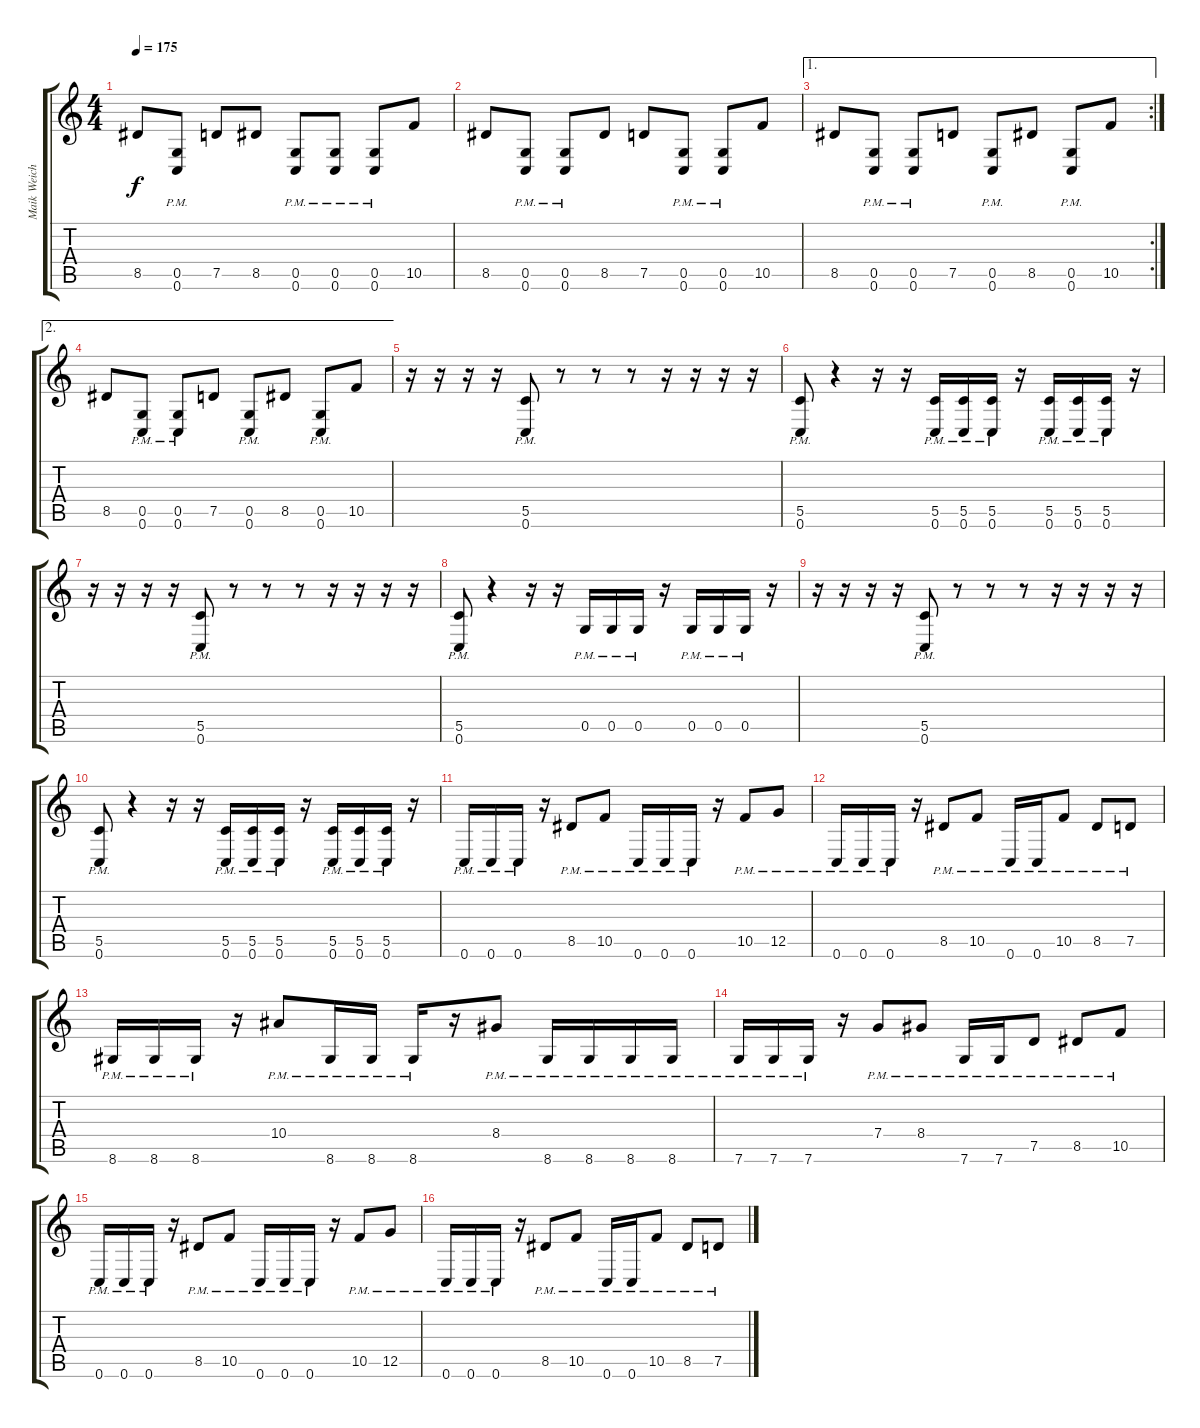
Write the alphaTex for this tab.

\track ("Maik Weichert" "Maik Weich") {instrument distortionguitar}
\staff {score tabs}
\tuning (D4 A3 F3 C3 G2 C2) {hide}
\ts (4 4)
\tempo 175
\clef g2
\ks c
8.5.8{dy f} (0.5{pm} 0.6{pm}).8 7.5.8 8.5.8 (0.5{pm} 0.6{pm}).8 (0.5{pm} 0.6{pm}).8 (0.5{pm} 0.6{pm}).8 10.5.8 |
8.5.8 (0.5{pm} 0.6{pm}).8 (0.5{pm} 0.6{pm}).8 8.5.8 7.5.8 (0.5{pm} 0.6{pm}).8 (0.5{pm} 0.6{pm}).8 10.5.8 |
\ae 1
\rc 2
8.5.8 (0.5{pm} 0.6{pm}).8 (0.5{pm} 0.6{pm}).8 7.5.8 (0.5{pm} 0.6{pm}).8 8.5.8 (0.5{pm} 0.6{pm}).8 10.5.8 |
\ae 2
8.5.8 (0.5{pm} 0.6{pm}).8 (0.5{pm} 0.6{pm}).8 7.5.8 (0.5{pm} 0.6{pm}).8 8.5.8 (0.5{pm} 0.6{pm}).8 10.5.8 |
r.16 r.16 r.16 r.16 (5.5{pm} 0.6).8 r.8 r.8 r.8 r.16 r.16 r.16 r.16 |
(5.5{pm} 0.6).8 r.4 r.16 r.16 (5.5{pm} 0.6).16 (5.5{pm} 0.6).16 (5.5{pm} 0.6).16 r.16 (5.5{pm} 0.6).16 (5.5{pm} 0.6).16 (5.5{pm} 0.6).16 r.16 |
r.16 r.16 r.16 r.16 (5.5{pm} 0.6).8 r.8 r.8 r.8 r.16 r.16 r.16 r.16 |
(5.5{pm} 0.6).8 r.4 r.16 r.16 0.5{pm}.16 0.5{pm}.16 0.5{pm}.16 r.16 0.5{pm}.16 0.5{pm}.16 0.5{pm}.16 r.16 |
r.16 r.16 r.16 r.16 (5.5{pm} 0.6).8 r.8 r.8 r.8 r.16 r.16 r.16 r.16 |
(5.5{pm} 0.6).8 r.4 r.16 r.16 (5.5{pm} 0.6).16 (5.5{pm} 0.6).16 (5.5{pm} 0.6).16 r.16 (5.5{pm} 0.6).16 (5.5{pm} 0.6).16 (5.5{pm} 0.6).16 r.16 |
0.6{pm}.16 0.6{pm}.16 0.6{pm}.16 r.16 8.5{pm}.8 10.5{pm}.8 0.6{pm}.16 0.6{pm}.16 0.6{pm}.16 r.16 10.5{pm}.8 12.5{pm}.8 |
0.6{pm}.16 0.6{pm}.16 0.6{pm}.16 r.16 8.5{pm}.8 10.5{pm}.8 0.6{pm}.16 0.6{pm}.16 10.5{pm}.8 8.5{pm}.8 7.5{pm}.8 |
8.6{pm}.16 8.6{pm}.16 8.6{pm}.16 r.16 10.4{pm}.8 8.6{pm}.16 8.6{pm}.16 8.6{pm}.16 r.16 8.4{pm}.8 8.6{pm}.16 8.6{pm}.16 8.6{pm}.16 8.6{pm}.16 |
7.6{pm}.16 7.6{pm}.16 7.6{pm}.16 r.16 7.4{pm}.8 8.4{pm}.8 7.6{pm}.16 7.6{pm}.16 7.5{pm}.8 8.5{pm}.8 10.5{pm}.8 |
0.6{pm}.16 0.6{pm}.16 0.6{pm}.16 r.16 8.5{pm}.8 10.5{pm}.8 0.6{pm}.16 0.6{pm}.16 0.6{pm}.16 r.16 10.5{pm}.8 12.5{pm}.8 |
0.6{pm}.16 0.6{pm}.16 0.6{pm}.16 r.16 8.5{pm}.8 10.5{pm}.8 0.6{pm}.16 0.6{pm}.16 10.5{pm}.8 8.5{pm}.8 7.5{pm}.8
